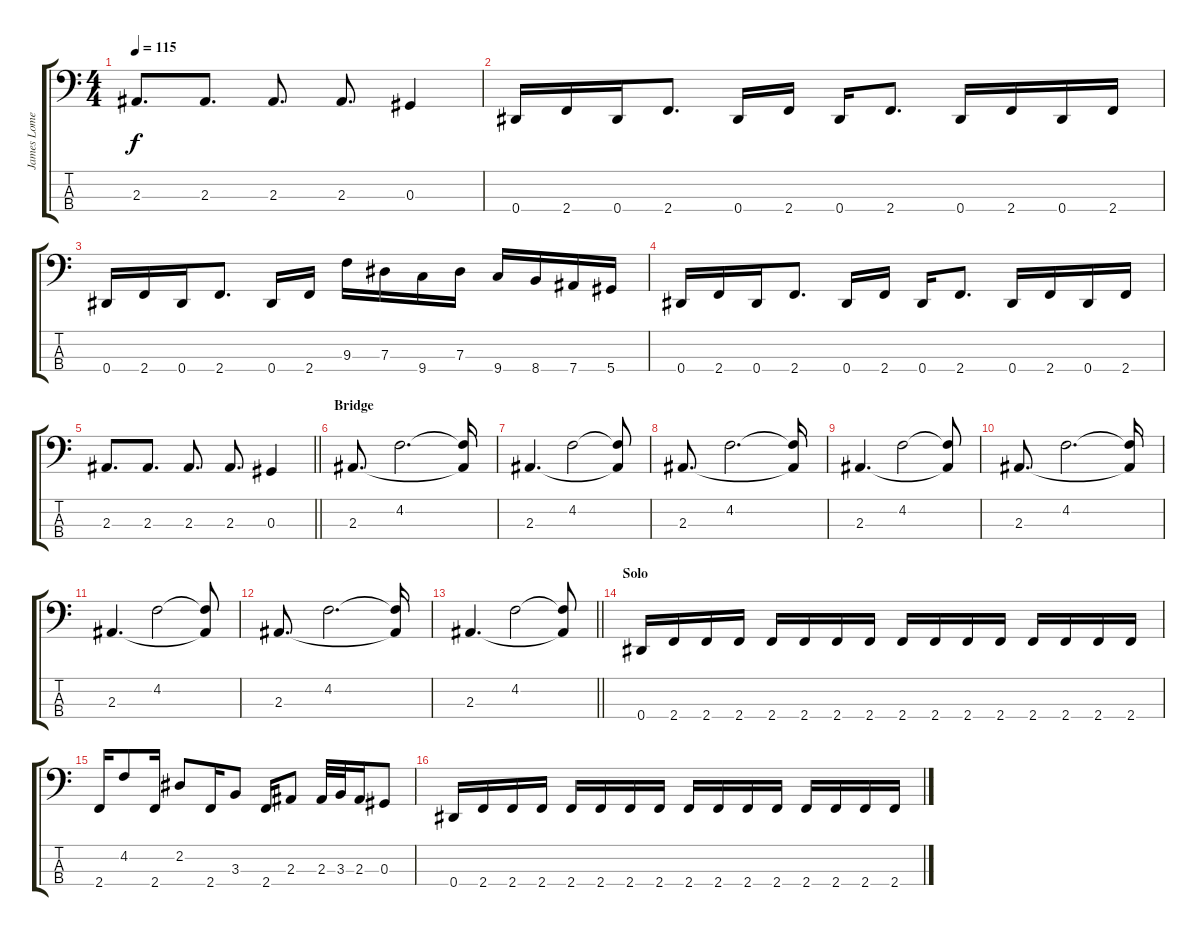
\track ("James Lomenzo" "James Lome") {instrument electricbasspick}
\staff {score tabs}
\tuning (Gb2 Db2 Ab1 Eb1) {hide}
\ts (4 4)
\tempo 115
\clef f4
\ks c
2.3.8{d dy f} 2.3.8{d} 2.3.8{d} 2.3.8{d} 0.3.4 |
0.4.16 2.4.16 0.4.16 2.4.8{d} 0.4.16 2.4.16 0.4.16 2.4.8{d} 0.4.16 2.4.16 0.4.16 2.4.16 |
0.4.16 2.4.16 0.4.16 2.4.8{d} 0.4.16 2.4.16 9.3.16 7.3.16 9.4.16 7.3.16 9.4.16 8.4.16 7.4.16 5.4.16 |
0.4.16 2.4.16 0.4.16 2.4.8{d} 0.4.16 2.4.16 0.4.16 2.4.8{d} 0.4.16 2.4.16 0.4.16 2.4.16 |
\barLineRight lightlight
2.3.8{d} 2.3.8{d} 2.3.8{d} 2.3.8{d} 0.3.4 |
\section ("" "Bridge")
2.3.8{d} 4.2.2{d} (4.2{t} 2.3{t}).16 |
2.3.4{d} 4.2.2 (4.2{t} 2.3{t}).8 |
2.3.8{d} 4.2.2{d} (4.2{t} 2.3{t}).16 |
2.3.4{d} 4.2.2 (4.2{t} 2.3{t}).8 |
2.3.8{d} 4.2.2{d} (4.2{t} 2.3{t}).16 |
2.3.4{d} 4.2.2 (4.2{t} 2.3{t}).8 |
2.3.8{d} 4.2.2{d} (4.2{t} 2.3{t}).16 |
\barLineRight lightlight
2.3.4{d} 4.2.2 (4.2{t} 2.3{t}).8 |
\section ("" "Solo")
0.4.16 2.4.16 2.4.16 2.4.16 2.4.16 2.4.16 2.4.16 2.4.16 2.4.16 2.4.16 2.4.16 2.4.16 2.4.16 2.4.16 2.4.16 2.4.16 |
2.4.16 4.2.8 2.4.16 2.2.8 2.4.16 3.3.8 2.4.16 2.3.8 2.3.32 3.3.32 2.3.16 0.3.8 |
0.4.16 2.4.16 2.4.16 2.4.16 2.4.16 2.4.16 2.4.16 2.4.16 2.4.16 2.4.16 2.4.16 2.4.16 2.4.16 2.4.16 2.4.16 2.4.16
